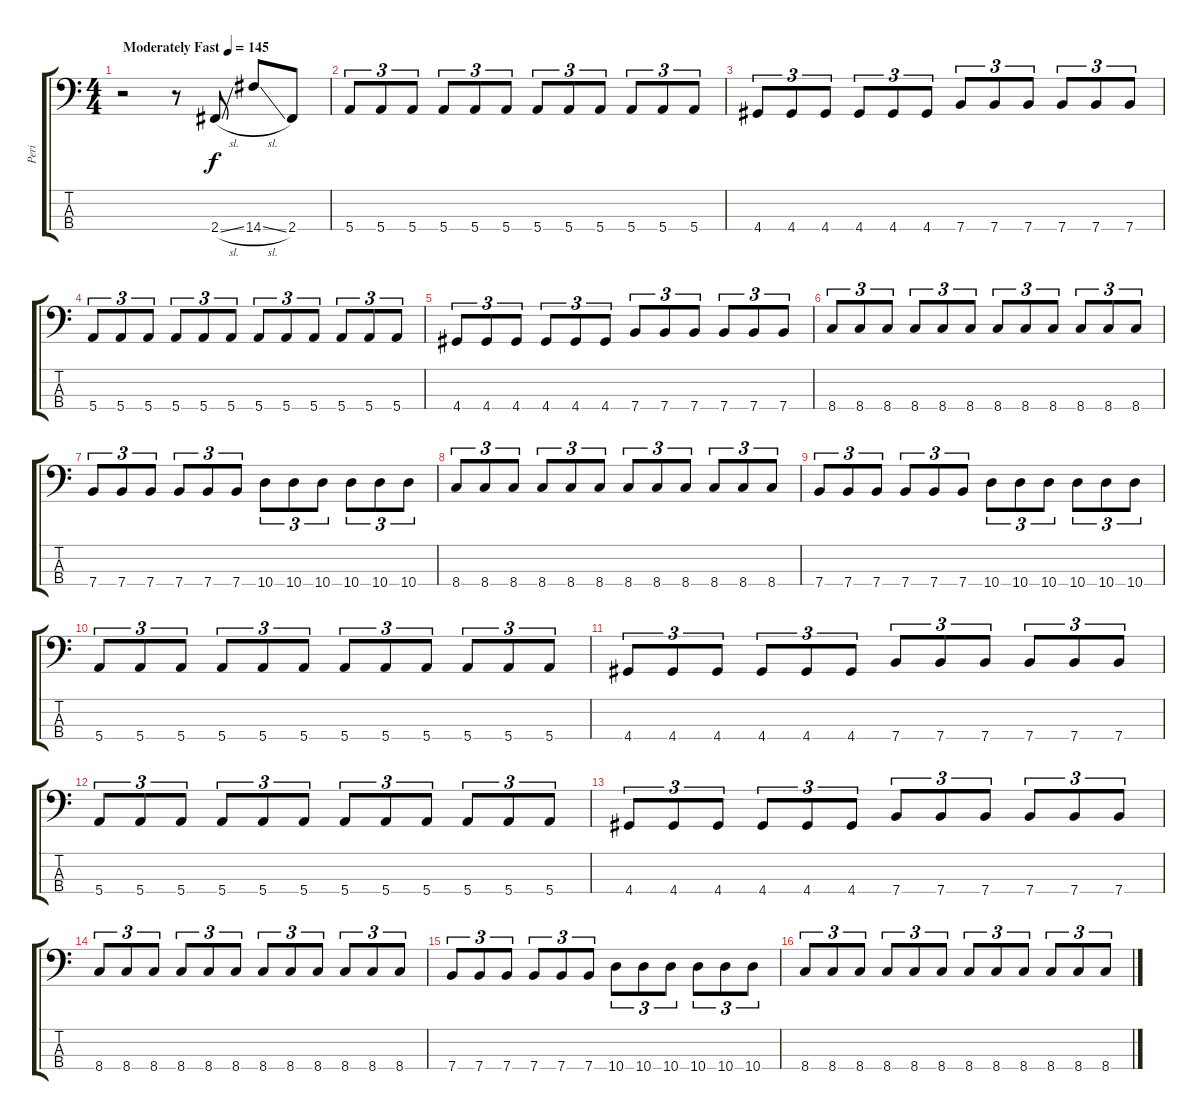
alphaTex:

\track ("Peri" "Peri") {instrument electricbassfinger}
\staff {score tabs}
\tuning (G2 D2 A1 E1) {hide}
\ts (4 4)
\tempo (145 "Moderately Fast")
\clef f4
\ks c
r.2{dy f instrument electricbassfinger} r.8 2.4{sl}.8 14.4{sl}.8 2.4.8 |
5.4.8{tu (3 2)} 5.4.8{tu (3 2)} 5.4.8{tu (3 2)} 5.4.8{tu (3 2)} 5.4.8{tu (3 2)} 5.4.8{tu (3 2)} 5.4.8{tu (3 2)} 5.4.8{tu (3 2)} 5.4.8{tu (3 2)} 5.4.8{tu (3 2)} 5.4.8{tu (3 2)} 5.4.8{tu (3 2)} |
4.4.8{tu (3 2)} 4.4.8{tu (3 2)} 4.4.8{tu (3 2)} 4.4.8{tu (3 2)} 4.4.8{tu (3 2)} 4.4.8{tu (3 2)} 7.4.8{tu (3 2)} 7.4.8{tu (3 2)} 7.4.8{tu (3 2)} 7.4.8{tu (3 2)} 7.4.8{tu (3 2)} 7.4.8{tu (3 2)} |
5.4.8{tu (3 2)} 5.4.8{tu (3 2)} 5.4.8{tu (3 2)} 5.4.8{tu (3 2)} 5.4.8{tu (3 2)} 5.4.8{tu (3 2)} 5.4.8{tu (3 2)} 5.4.8{tu (3 2)} 5.4.8{tu (3 2)} 5.4.8{tu (3 2)} 5.4.8{tu (3 2)} 5.4.8{tu (3 2)} |
4.4.8{tu (3 2)} 4.4.8{tu (3 2)} 4.4.8{tu (3 2)} 4.4.8{tu (3 2)} 4.4.8{tu (3 2)} 4.4.8{tu (3 2)} 7.4.8{tu (3 2)} 7.4.8{tu (3 2)} 7.4.8{tu (3 2)} 7.4.8{tu (3 2)} 7.4.8{tu (3 2)} 7.4.8{tu (3 2)} |
8.4.8{tu (3 2)} 8.4.8{tu (3 2)} 8.4.8{tu (3 2)} 8.4.8{tu (3 2)} 8.4.8{tu (3 2)} 8.4.8{tu (3 2)} 8.4.8{tu (3 2)} 8.4.8{tu (3 2)} 8.4.8{tu (3 2)} 8.4.8{tu (3 2)} 8.4.8{tu (3 2)} 8.4.8{tu (3 2)} |
7.4.8{tu (3 2)} 7.4.8{tu (3 2)} 7.4.8{tu (3 2)} 7.4.8{tu (3 2)} 7.4.8{tu (3 2)} 7.4.8{tu (3 2)} 10.4.8{tu (3 2)} 10.4.8{tu (3 2)} 10.4.8{tu (3 2)} 10.4.8{tu (3 2)} 10.4.8{tu (3 2)} 10.4.8{tu (3 2)} |
8.4.8{tu (3 2)} 8.4.8{tu (3 2)} 8.4.8{tu (3 2)} 8.4.8{tu (3 2)} 8.4.8{tu (3 2)} 8.4.8{tu (3 2)} 8.4.8{tu (3 2)} 8.4.8{tu (3 2)} 8.4.8{tu (3 2)} 8.4.8{tu (3 2)} 8.4.8{tu (3 2)} 8.4.8{tu (3 2)} |
7.4.8{tu (3 2)} 7.4.8{tu (3 2)} 7.4.8{tu (3 2)} 7.4.8{tu (3 2)} 7.4.8{tu (3 2)} 7.4.8{tu (3 2)} 10.4.8{tu (3 2)} 10.4.8{tu (3 2)} 10.4.8{tu (3 2)} 10.4.8{tu (3 2)} 10.4.8{tu (3 2)} 10.4.8{tu (3 2)} |
5.4.8{tu (3 2)} 5.4.8{tu (3 2)} 5.4.8{tu (3 2)} 5.4.8{tu (3 2)} 5.4.8{tu (3 2)} 5.4.8{tu (3 2)} 5.4.8{tu (3 2)} 5.4.8{tu (3 2)} 5.4.8{tu (3 2)} 5.4.8{tu (3 2)} 5.4.8{tu (3 2)} 5.4.8{tu (3 2)} |
4.4.8{tu (3 2)} 4.4.8{tu (3 2)} 4.4.8{tu (3 2)} 4.4.8{tu (3 2)} 4.4.8{tu (3 2)} 4.4.8{tu (3 2)} 7.4.8{tu (3 2)} 7.4.8{tu (3 2)} 7.4.8{tu (3 2)} 7.4.8{tu (3 2)} 7.4.8{tu (3 2)} 7.4.8{tu (3 2)} |
5.4.8{tu (3 2)} 5.4.8{tu (3 2)} 5.4.8{tu (3 2)} 5.4.8{tu (3 2)} 5.4.8{tu (3 2)} 5.4.8{tu (3 2)} 5.4.8{tu (3 2)} 5.4.8{tu (3 2)} 5.4.8{tu (3 2)} 5.4.8{tu (3 2)} 5.4.8{tu (3 2)} 5.4.8{tu (3 2)} |
4.4.8{tu (3 2)} 4.4.8{tu (3 2)} 4.4.8{tu (3 2)} 4.4.8{tu (3 2)} 4.4.8{tu (3 2)} 4.4.8{tu (3 2)} 7.4.8{tu (3 2)} 7.4.8{tu (3 2)} 7.4.8{tu (3 2)} 7.4.8{tu (3 2)} 7.4.8{tu (3 2)} 7.4.8{tu (3 2)} |
8.4.8{tu (3 2)} 8.4.8{tu (3 2)} 8.4.8{tu (3 2)} 8.4.8{tu (3 2)} 8.4.8{tu (3 2)} 8.4.8{tu (3 2)} 8.4.8{tu (3 2)} 8.4.8{tu (3 2)} 8.4.8{tu (3 2)} 8.4.8{tu (3 2)} 8.4.8{tu (3 2)} 8.4.8{tu (3 2)} |
7.4.8{tu (3 2)} 7.4.8{tu (3 2)} 7.4.8{tu (3 2)} 7.4.8{tu (3 2)} 7.4.8{tu (3 2)} 7.4.8{tu (3 2)} 10.4.8{tu (3 2)} 10.4.8{tu (3 2)} 10.4.8{tu (3 2)} 10.4.8{tu (3 2)} 10.4.8{tu (3 2)} 10.4.8{tu (3 2)} |
8.4.8{tu (3 2)} 8.4.8{tu (3 2)} 8.4.8{tu (3 2)} 8.4.8{tu (3 2)} 8.4.8{tu (3 2)} 8.4.8{tu (3 2)} 8.4.8{tu (3 2)} 8.4.8{tu (3 2)} 8.4.8{tu (3 2)} 8.4.8{tu (3 2)} 8.4.8{tu (3 2)} 8.4.8{tu (3 2)}
